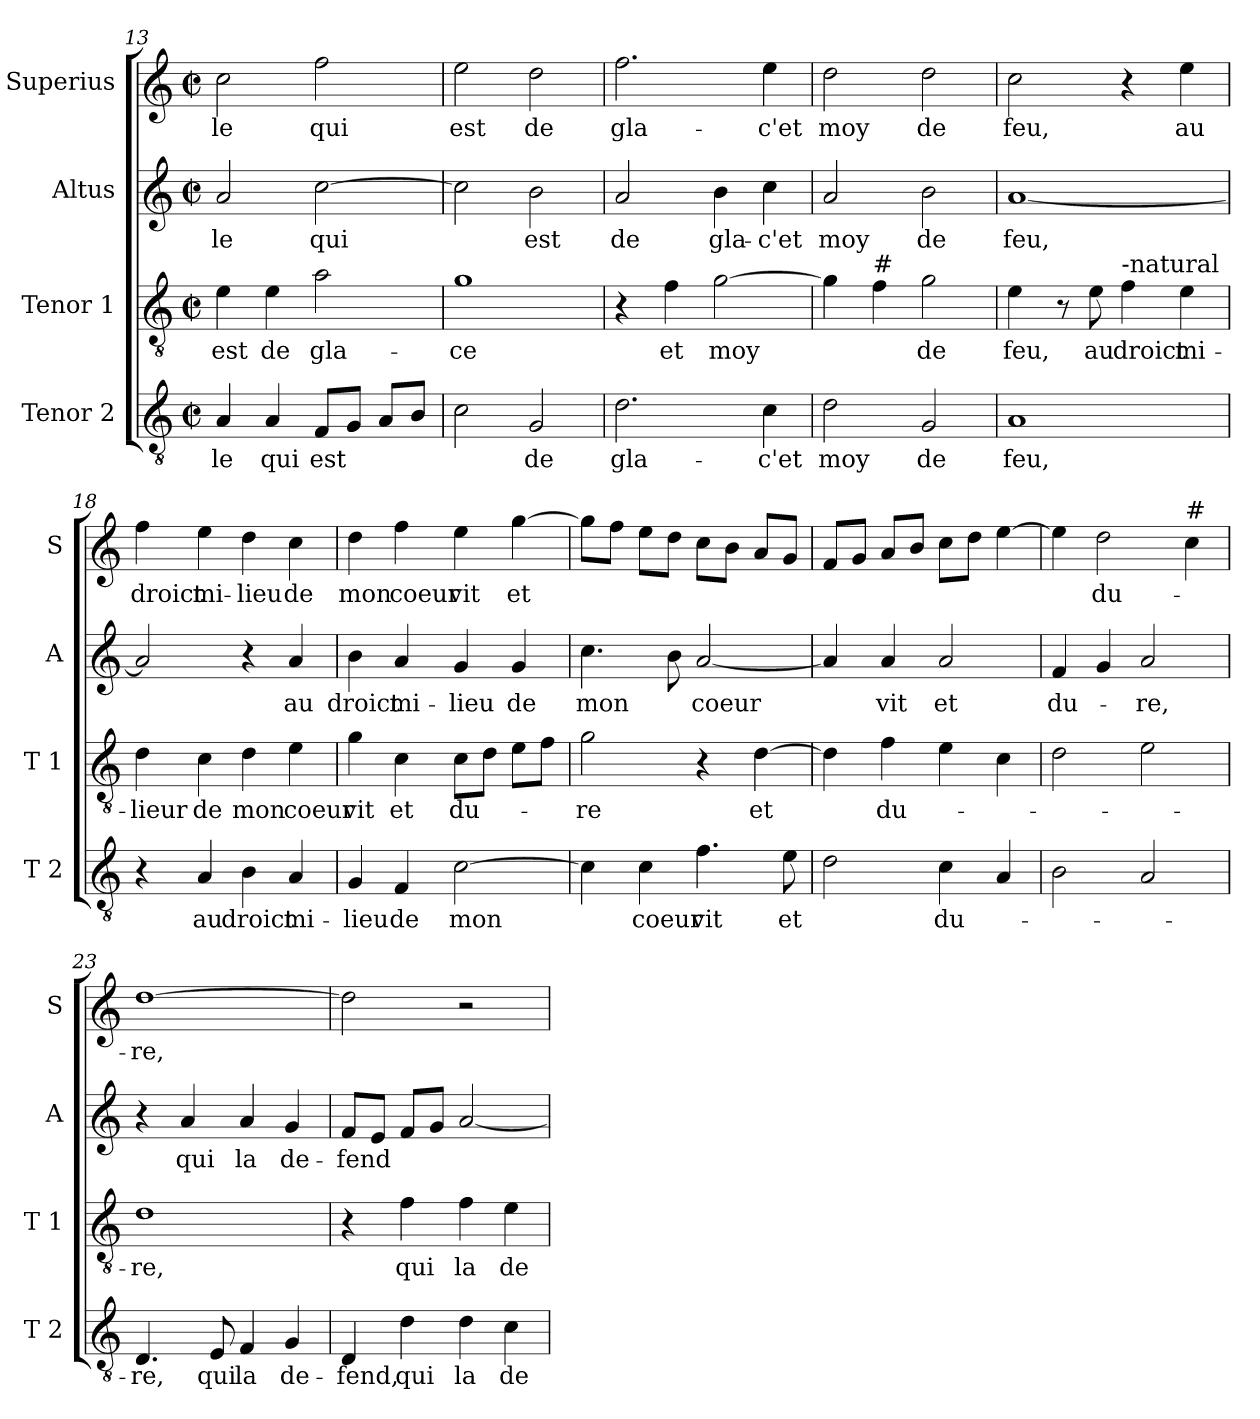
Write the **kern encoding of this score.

**kern	**text	**kern	**text	**kern	**text	**kern	**text
*part4	*part4	*part3	*part3	*part2	*part2	*part1	*part1
*staff4	*staff4	*staff3	*staff3	*staff2	*staff2	*staff1	*staff1
*I"Tenor 2	*	*I"Tenor 1	*	*I"Altus	*	*I"Superius	*
*I'T 2	*	*I'T 1	*	*I'A	*	*I'S	*
*clefGv2	*	*clefGv2	*	*clefG2	*	*clefG2	*
*k[]	*	*k[]	*	*k[]	*	*k[]	*
*C:	*	*C:	*	*C:	*	*C:	*
*M2/2	*	*M2/2	*	*M2/2	*	*M2/2	*
*met(c|)	*	*met(c|)	*	*met(c|)	*	*met(c|)	*
=13	=13	=13	=13	=13	=13	=13	=13
!	!LO:LY:b	!	!LO:LY:b	!	!LO:LY:b	!	!LO:LY:b
4A/	-le	4e\	est	2a/	-le	2cc\	-le
!	!LO:LY:b	!	!LO:LY:b	!	!	!	!
4A/	qui	4e\	de	.	.	.	.
!	!LO:LY:b	!	!LO:LY:b	!	!LO:LY:b	!	!LO:LY:b
8F/L	est	2a\	gla-	[2cc\	qui	2ff\	qui
8G/J	.	.	.	.	.	.	.
8A/L	.	.	.	.	.	.	.
8B/J	.	.	.	.	.	.	.
=14	=14	=14	=14	=14	=14	=14	=14
!	!	!	!LO:LY:b	!	!	!	!LO:LY:b
2c\	.	1g	-ce	2cc\]	.	2ee\	est
!	!LO:LY:b	!	!	!	!LO:LY:b	!	!LO:LY:b
2G/	de	.	.	2b\	est	2dd\	de
=15	=15	=15	=15	=15	=15	=15	=15
!	!LO:LY:b	!	!	!	!LO:LY:b	!	!LO:LY:b
2.d\	gla-	4r	.	2a/	de	2.ff\	gla-
!	!	!	!LO:LY:b	!	!	!	!
.	.	4f\	et	.	.	.	.
!	!	!	!LO:LY:b	!	!LO:LY:b	!	!
.	.	[2g\	moy	4b\	gla-	.	.
!	!LO:LY:b	!	!	!	!LO:LY:b	!	!LO:LY:b
4c\	-c'et	.	.	4cc\	-c'et	4ee\	-c'et
!!LO:PB:g=z
=16	=16	=16	=16	=16	=16	=16	=16
!	!LO:LY:b	!	!	!	!LO:LY:b	!	!LO:LY:b
2d\	moy	4g\]	.	2a/	moy	2dd\	moy
!	!	!LO:TX:a:t=#	!	!	!	!	!
.	.	4f\	.	.	.	.	.
!	!LO:LY:b	!	!LO:LY:b	!	!LO:LY:b	!	!LO:LY:b
2G/	de	2g\	de	2b\	de	2dd\	de
=17	=17	=17	=17	=17	=17	=17	=17
!	!LO:LY:b	!	!LO:LY:b	!	!LO:LY:b	!	!LO:LY:b
1A	feu,	4e\	feu,	[1a	feu,	2cc\	feu,
.	.	8r	.	.	.	.	.
!	!	!	!LO:LY:b	!	!	!	!
.	.	8e\	au	.	.	.	.
!	!	!LO:TX:a:t=-natural	!	!	!	!	!
!	!	!	!LO:LY:b	!	!	!	!
.	.	4f\	droict	.	.	4r	.
!	!	!	!LO:LY:b	!	!	!	!LO:LY:b
.	.	4e\	mi-	.	.	4ee\	au
=18	=18	=18	=18	=18	=18	=18	=18
!	!	!	!LO:LY:b	!	!	!	!LO:LY:b
4r	.	4d\	-lieur	2a/]	.	4ff\	droict
!	!LO:LY:b	!	!LO:LY:b	!	!	!	!LO:LY:b
4A/	au	4c\	de	.	.	4ee\	mi-
!	!LO:LY:b	!	!LO:LY:b	!	!	!	!LO:LY:b
4B\	droict	4d\	mon	4r	.	4dd\	-lieu
!	!LO:LY:b	!	!LO:LY:b	!	!LO:LY:b	!	!LO:LY:b
4A/	mi-	4e\	coeur	4a/	au	4cc\	de
=19	=19	=19	=19	=19	=19	=19	=19
!	!LO:LY:b	!	!LO:LY:b	!	!LO:LY:b	!	!LO:LY:b
4G/	-lieu	4g\	vit	4b\	droict	4dd\	mon
!	!LO:LY:b	!	!LO:LY:b	!	!LO:LY:b	!	!LO:LY:b
4F/	de	4c\	et	4a/	mi-	4ff\	coeur
!	!LO:LY:b	!	!LO:LY:b	!	!LO:LY:b	!	!LO:LY:b
[2c\	mon	8c\L	du-	4g/	-lieu	4ee\	vit
.	.	8d\J	.	.	.	.	.
!	!	!	!	!	!LO:LY:b	!	!LO:LY:b
.	.	8e\L	.	4g/	de	[4gg\	et
.	.	8f\J	.	.	.	.	.
=20	=20	=20	=20	=20	=20	=20	=20
!	!	!	!LO:LY:b	!	!LO:LY:b	!	!
4c\]	.	2g\	-re	4.cc\	mon	8gg\L]	.
.	.	.	.	.	.	8ff\J	.
!	!LO:LY:b	!	!	!	!	!	!
4c\	coeur	.	.	.	.	8ee\L	.
.	.	.	.	8b\	.	8dd\J	.
!	!LO:LY:b	!	!	!	!LO:LY:b	!	!
4.f\	vit	4r	.	[2a/	coeur	8cc\L	.
.	.	.	.	.	.	8b\J	.
!	!	!	!LO:LY:b	!	!	!	!
.	.	[4d\	et	.	.	8a/L	.
!	!LO:LY:b	!	!	!	!	!	!
8e\	et	.	.	.	.	8g/J	.
!!LO:LB:g=z
=21	=21	=21	=21	=21	=21	=21	=21
2d\	.	4d\]	.	4a/]	.	8f/L	.
.	.	.	.	.	.	8g/J	.
!	!	!	!LO:LY:b	!	!LO:LY:b	!	!
.	.	4f\	du-	4a/	vit	8a/L	.
.	.	.	.	.	.	8b/J	.
!	!LO:LY:b	!	!	!	!LO:LY:b	!	!
4c\	du-	4e\	.	2a/	et	8cc\L	.
.	.	.	.	.	.	8dd\J	.
4A/	.	4c\	.	.	.	[4ee\	.
=22	=22	=22	=22	=22	=22	=22	=22
!	!	!	!	!	!LO:LY:b	!	!
2B\	.	2d\	.	4f/	du-	4ee\]	.
!	!	!	!	!	!	!	!LO:LY:b
.	.	.	.	4g/	.	2dd\	du-
!	!	!	!	!	!LO:LY:b	!	!
2A/	.	2e\	.	2a/	-re,	.	.
!	!	!	!	!	!	!LO:TX:a:t=#	!
.	.	.	.	.	.	4cc\	.
=23	=23	=23	=23	=23	=23	=23	=23
!	!LO:LY:b	!	!LO:LY:b	!	!	!	!LO:LY:b
4.D/	-re,	1d	-re,	4r	.	[1dd	-re,
!	!	!	!	!	!LO:LY:b	!	!
.	.	.	.	4a/	qui	.	.
!	!LO:LY:b	!	!	!	!	!	!
8E/	qui	.	.	.	.	.	.
!	!LO:LY:b	!	!	!	!LO:LY:b	!	!
4F/	la	.	.	4a/	la	.	.
!	!LO:LY:b	!	!	!	!LO:LY:b	!	!
4G/	de-	.	.	4g/	de-	.	.
=24	=24	=24	=24	=24	=24	=24	=24
!	!LO:LY:b	!	!	!	!LO:LY:b	!	!
4D/	-fend,	4r	.	8f/L	-fend	2dd\]	.
.	.	.	.	8e/J	.	.	.
!	!LO:LY:b	!	!LO:LY:b	!	!	!	!
4d\	qui	4f\	qui	8f/L	.	.	.
.	.	.	.	8g/J	.	.	.
!	!LO:LY:b	!	!LO:LY:b	!	!	!	!
4d\	la	4f\	la	[2a/	.	2r	.
!	!LO:LY:b	!	!LO:LY:b	!	!	!	!
4c\	de-	4e\	de-	.	.	.	.
=	=	=	=	=	=	=	=
*-	*-	*-	*-	*-	*-	*-	*-
